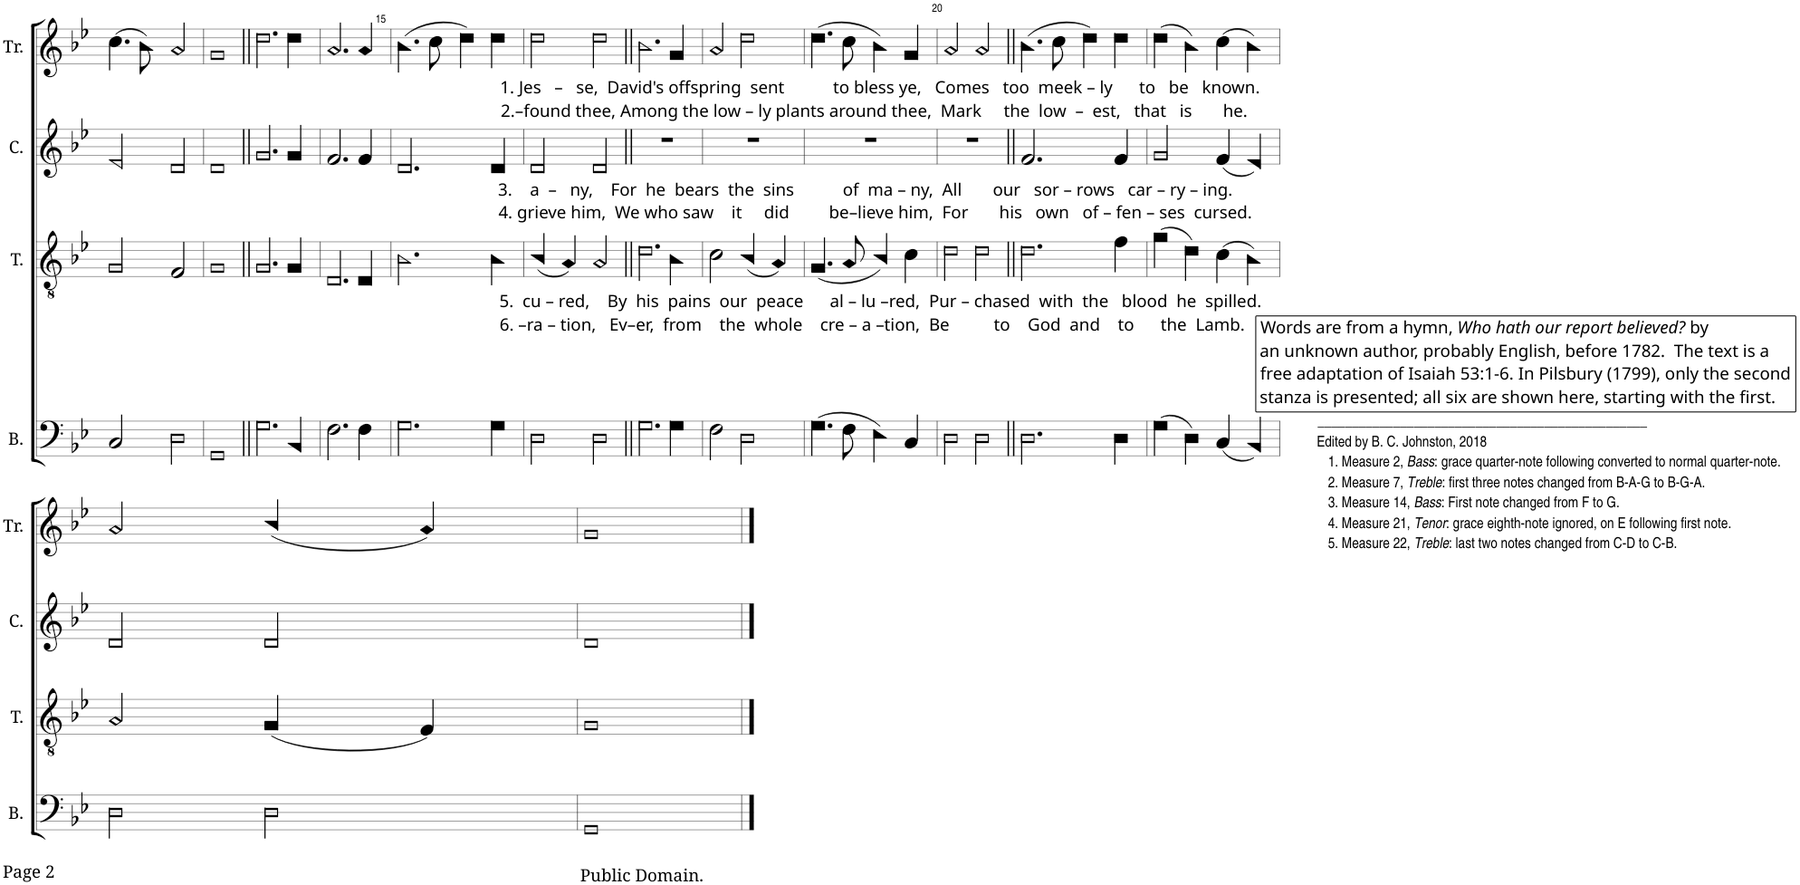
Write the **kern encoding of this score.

**kern	**kern	**kern	**kern
*part4	*part3	*part2	*part1
*staff4	*staff3	*staff2	*staff1
*I"B.	*I"T.	*I"C.	*I"Tr.
*I'B.	*I'T.	*I'C.	*I'Tr.
!!LO:PB:g=z
*clefF4	*clefGv2	*clefG2	*clefG2
*k[b-e-]	*k[b-e-]	*k[b-e-]	*k[b-e-]
*M4/4	*M4/4	*M4/4	*M4/4
*met(c)	*met(c)	*met(c)	*met(c)
=11	=11	=11	=11
2C!/	2G!/	2e-!/	(4.cc!\
.	.	.	8b-!\)
2D!\	2F!/	2d!/	2a!/
=12	=12	=12	=12
1GG!	1G!	1d!	1g!
=13||	=13||	=13||	=13||
2.G!\	2.G!/	2.g!/	2.dd!\
4BB-!/	4G!/	4g!/	4dd!\
=14	=14	=14	=14
2.F!\	2.D!/	2.f!/	2.a!/
4F!\	4D!/	4f!/	4a!/
=15	=15	=15	=15
2.G!\	2.B-!\	2.d!/	(4.b-!\
.	.	.	8cc!\
.	.	.	4dd!\)
4G!\	4B-!\	4d!/	4dd!\
=16	=16	=16	=16
!	!	!	!LO:TX:b:t=1. Jes   –   se,  David's offspring  sent           to bless ye,   Comes   too  meek – ly      to   be   known.
!	!	!	!LO:TX:b:t=2.–found thee, Among the low – ly plants around thee,  Mark     the  low  –  est,   that   is       he.
!	!	!LO:TX:b:t=3.    a  –   ny,    For  he  bears  the  sins           of  ma – ny,  All       our   sor – rows   car – ry – ing.	!
!	!	!LO:TX:b:t=4. grieve him,  We who saw    it     did         be–lieve him,  For       his   own   of – fen – ses  cursed.	!
!	!LO:TX:b:t=5.  cu – red,    By  his  pains  our  peace      al – lu –red,  Pur – chased  with  the   blood  he  spilled.	!	!
!	!LO:TX:b:t=6. –ra – tion,   Ev–er,  from    the  whole    cre – a –tion,  Be          to    God  and    to      the  Lamb.	!	!
2D!\	(4B-!/	2d!/	2dd!\
.	4A!/)	.	.
2D!\	2A!/	2d!/	2dd!\
=17||	=17||	=17||	=17||
!LO:TX:a:t=Words are from a hymn,	!	!	!
!LO:TX:a:i:t=Who hath our report believed?	!	!	!
!LO:TX:a:t=by	!	!	!
!LO:TX:a:t=an unknown author, probably English, before 1782.  The text is a	!	!	!
!LO:TX:a:t=free adaptation of Isaiah 53&colon;1-6. In Pilsbury (1799), only the second	!	!	!
!LO:TX:a:t=stanza is presented; all six are shown here, starting with the first.	!	!	!
2.G!\	2.d!\	1r	2.b-!\
4G!\	4B-!\	.	4g!/
=18	=18	=18	=18
2F!\	2c!\	1r	2a!/
2D!\	(4B-!/	.	2dd!\
.	4A!/)	.	.
=19	=19	=19	=19
!LO:TX:a:t=________________________________________________	!	!	!
!LO:TX:a:t=Edited by B. C. Johnston, 2018	!	!	!
!LO:TX:a:t=1. Measure 2,	!	!	!
!LO:TX:a:i:t=Bass	!	!	!
!LO:TX:a:t=&colon; grace quarter-note following converted to normal quarter-note.	!	!	!
!LO:TX:a:t=2. Measure 7,	!	!	!
!LO:TX:a:i:t=Treble	!	!	!
!LO:TX:a:t=&colon; first three notes changed from B-A-G to B-G-A.	!	!	!
!LO:TX:a:t=3. Measure 14,	!	!	!
!LO:TX:a:i:t=Bass	!	!	!
!LO:TX:a:t=&colon; First note changed from F to G.	!	!	!
!LO:TX:a:t=4. Measure 21,	!	!	!
!LO:TX:a:i:t=Tenor	!	!	!
!LO:TX:a:t=&colon; grace eighth-note ignored, on E following first note.	!	!	!
!LO:TX:a:t=5. Measure 22,	!	!	!
!LO:TX:a:i:t=Treble	!	!	!
!LO:TX:a:t=&colon; last two notes changed from C-D to C-B.	!	!	!
(4.G!\	(4.G!/	1r	(4.dd!\
8F!\	8A!/	.	8cc!\
4E-!\)	4B-!/)	.	4b-!\)
4C!/	4c!\	.	4g!/
=20	=20	=20	=20
2D!\	2d!\	1r	2a!/
2D!\	2d!\	.	2a!/
=21||	=21||	=21||	=21||
2.D!\	2.d!\	2.f!/	(4.b-!\
.	.	.	8cc!\
.	.	.	4dd!\)
4D!\	4f!\	4f!/	4dd!\
=22	=22	=22	=22
(4G!\	(4g!\	2g!/	(4dd!\
4D!\)	4d!\)	.	4b-!\)
(4C!/	(4c!\	(4f!/	(4cc!\
4BB-!/)	4B-!\)	4e-!/)	4b-!\)
!!LO:LB:g=z
=23	=23	=23	=23
2D!\	2A!/	2d!/	2a!/
2D!\	(4G!/	2d!/	(4b-!/
.	4F!/)	.	4a!/)
=24	=24	=24	=24
1GG!	1G!	1d!	1g!
==	==	==	==
*-	*-	*-	*-
